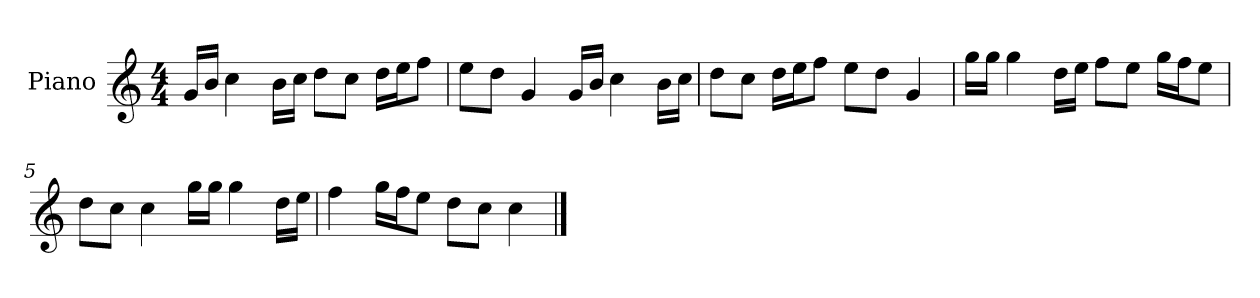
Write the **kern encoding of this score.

**kern
*part1
*staff1
*I"Piano
*I'P-no
*clefG2
*k[]
*M4/4
*MM90
=1
16g/LL
16b/JJ
4cc\
16b\LL
16cc\JJ
8dd\L
8cc\J
16dd\LL
16ee\J
8ff\J
=2
8ee\L
8dd\J
4g/
16g/LL
16b/JJ
4cc\
16b\LL
16cc\JJ
=3
8dd\L
8cc\J
16dd\LL
16ee\J
8ff\J
8ee\L
8dd\J
4g/
=4
16gg\LL
16gg\JJ
4gg\
16dd\LL
16ee\JJ
8ff\L
8ee\J
16gg\LL
16ff\J
8ee\J
!!LO:LB:g=z
=5
8dd\L
8cc\J
4cc\
16gg\LL
16gg\JJ
4gg\
16dd\LL
16ee\JJ
=6
4ff\
16gg\LL
16ff\J
8ee\J
8dd\L
8cc\J
4cc\
==
*-
